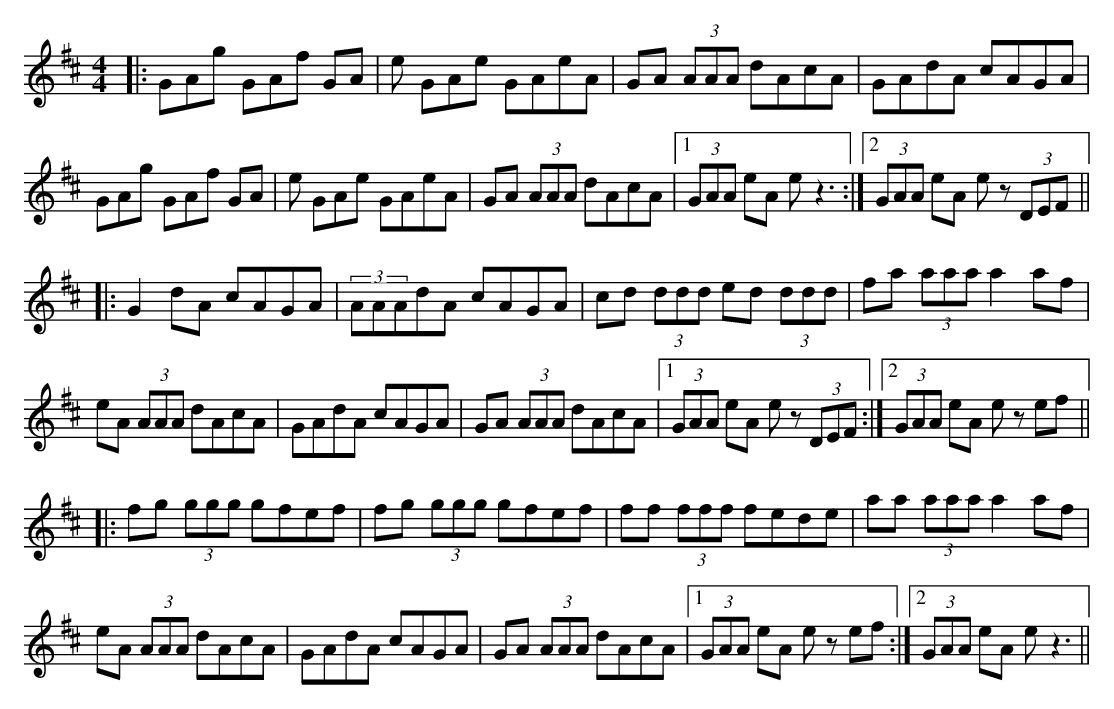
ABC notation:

X:1
M:4/4
K:Amix
|:GAg GAf GA|e GAe GAeA|GA (3AAA dAcA|GAdA cAGA|
GAg GAf GA|e GAe GAeA|GA (3AAA dAcA|1 (3GAA eA e z3:|2 (3GAA eA e z (3DEF||
|:G2 dA cAGA|(3AAAdA cAGA|cd (3ddd ed (3ddd|fa (3aaa a2 af|
eA (3AAA dAcA|GAdA cAGA|GA (3AAA dAcA|1 (3GAA eA e z (3DEF:|2 (3GAA eA e z ef||
|:fg (3ggg gfef|fg (3ggg gfef|ff (3fff fede|aa (3aaa a2 af|
eA (3AAA dAcA|GAdA cAGA|GA (3AAA dAcA|1 (3GAA eA e z ef:|2 (3GAA eA e z3||
